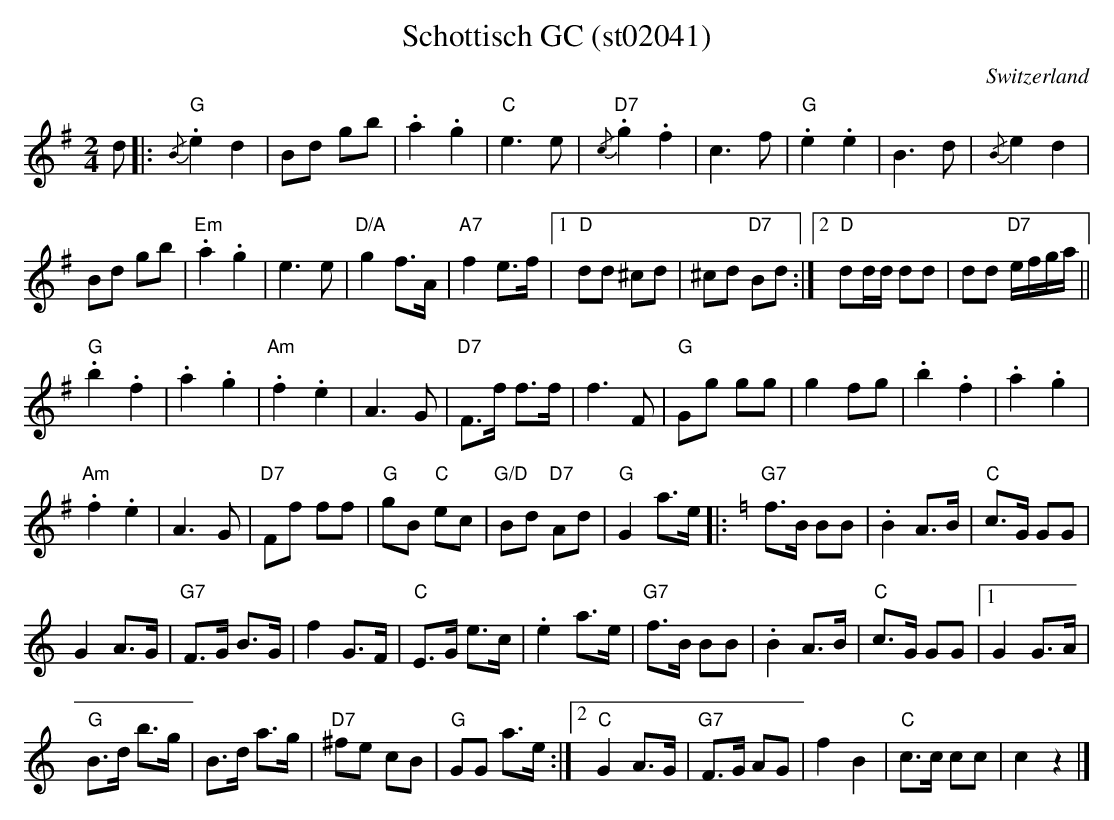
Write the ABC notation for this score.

X:1
T: Schottisch GC (st02041)
O:Switzerland
M:2/4
L:1/8
K:G major
d |: {/B}"G".e2d2 | Bd gb | .a2.g2 | "C"e3e | {/c}"D7".g2.f2 | c3f | "G".e2.e2 | B3d | {/B}e2d2 |
Bd gb | "Em".a2.g2 | e3e | "D/A"g2f>A | "A7"f2e>f |1 "D"dd ^cd | ^cd "D7"Bd :|2 "D"dd/d/ dd | dd "D7"e/f/g/a/ ||
"G".b2.f2 | .a2.g2 | "Am".f2.e2 | A3G | "D7"F>f f>f | f3F | "G"Gg gg | g2fg |  .b2.f2 | .a2.g2 |
 "Am".f2.e2 | A3G | "D7"Ff ff | "G"gB "C"ec | "G/D"Bd "D7"Ad | "G"G2a>e |: [K:C] "G7"f>B BB | .B2A>B | "C"c>G GG |
G2A>G | "G7"F>G B>G | f2 G>F | "C"E>G e>c | .e2 a>e | "G7"f>B BB | .B2 A>B | "C"c>G GG |1 G2G>A |
"G"B>d b>g | B>d a>g | "D7"^fe cB | "G"GG a>e :|2 "C"G2A>G | "G7"F>G AG | f2B2 | "C"c>c cc | c2z2 |]
 % st02041
